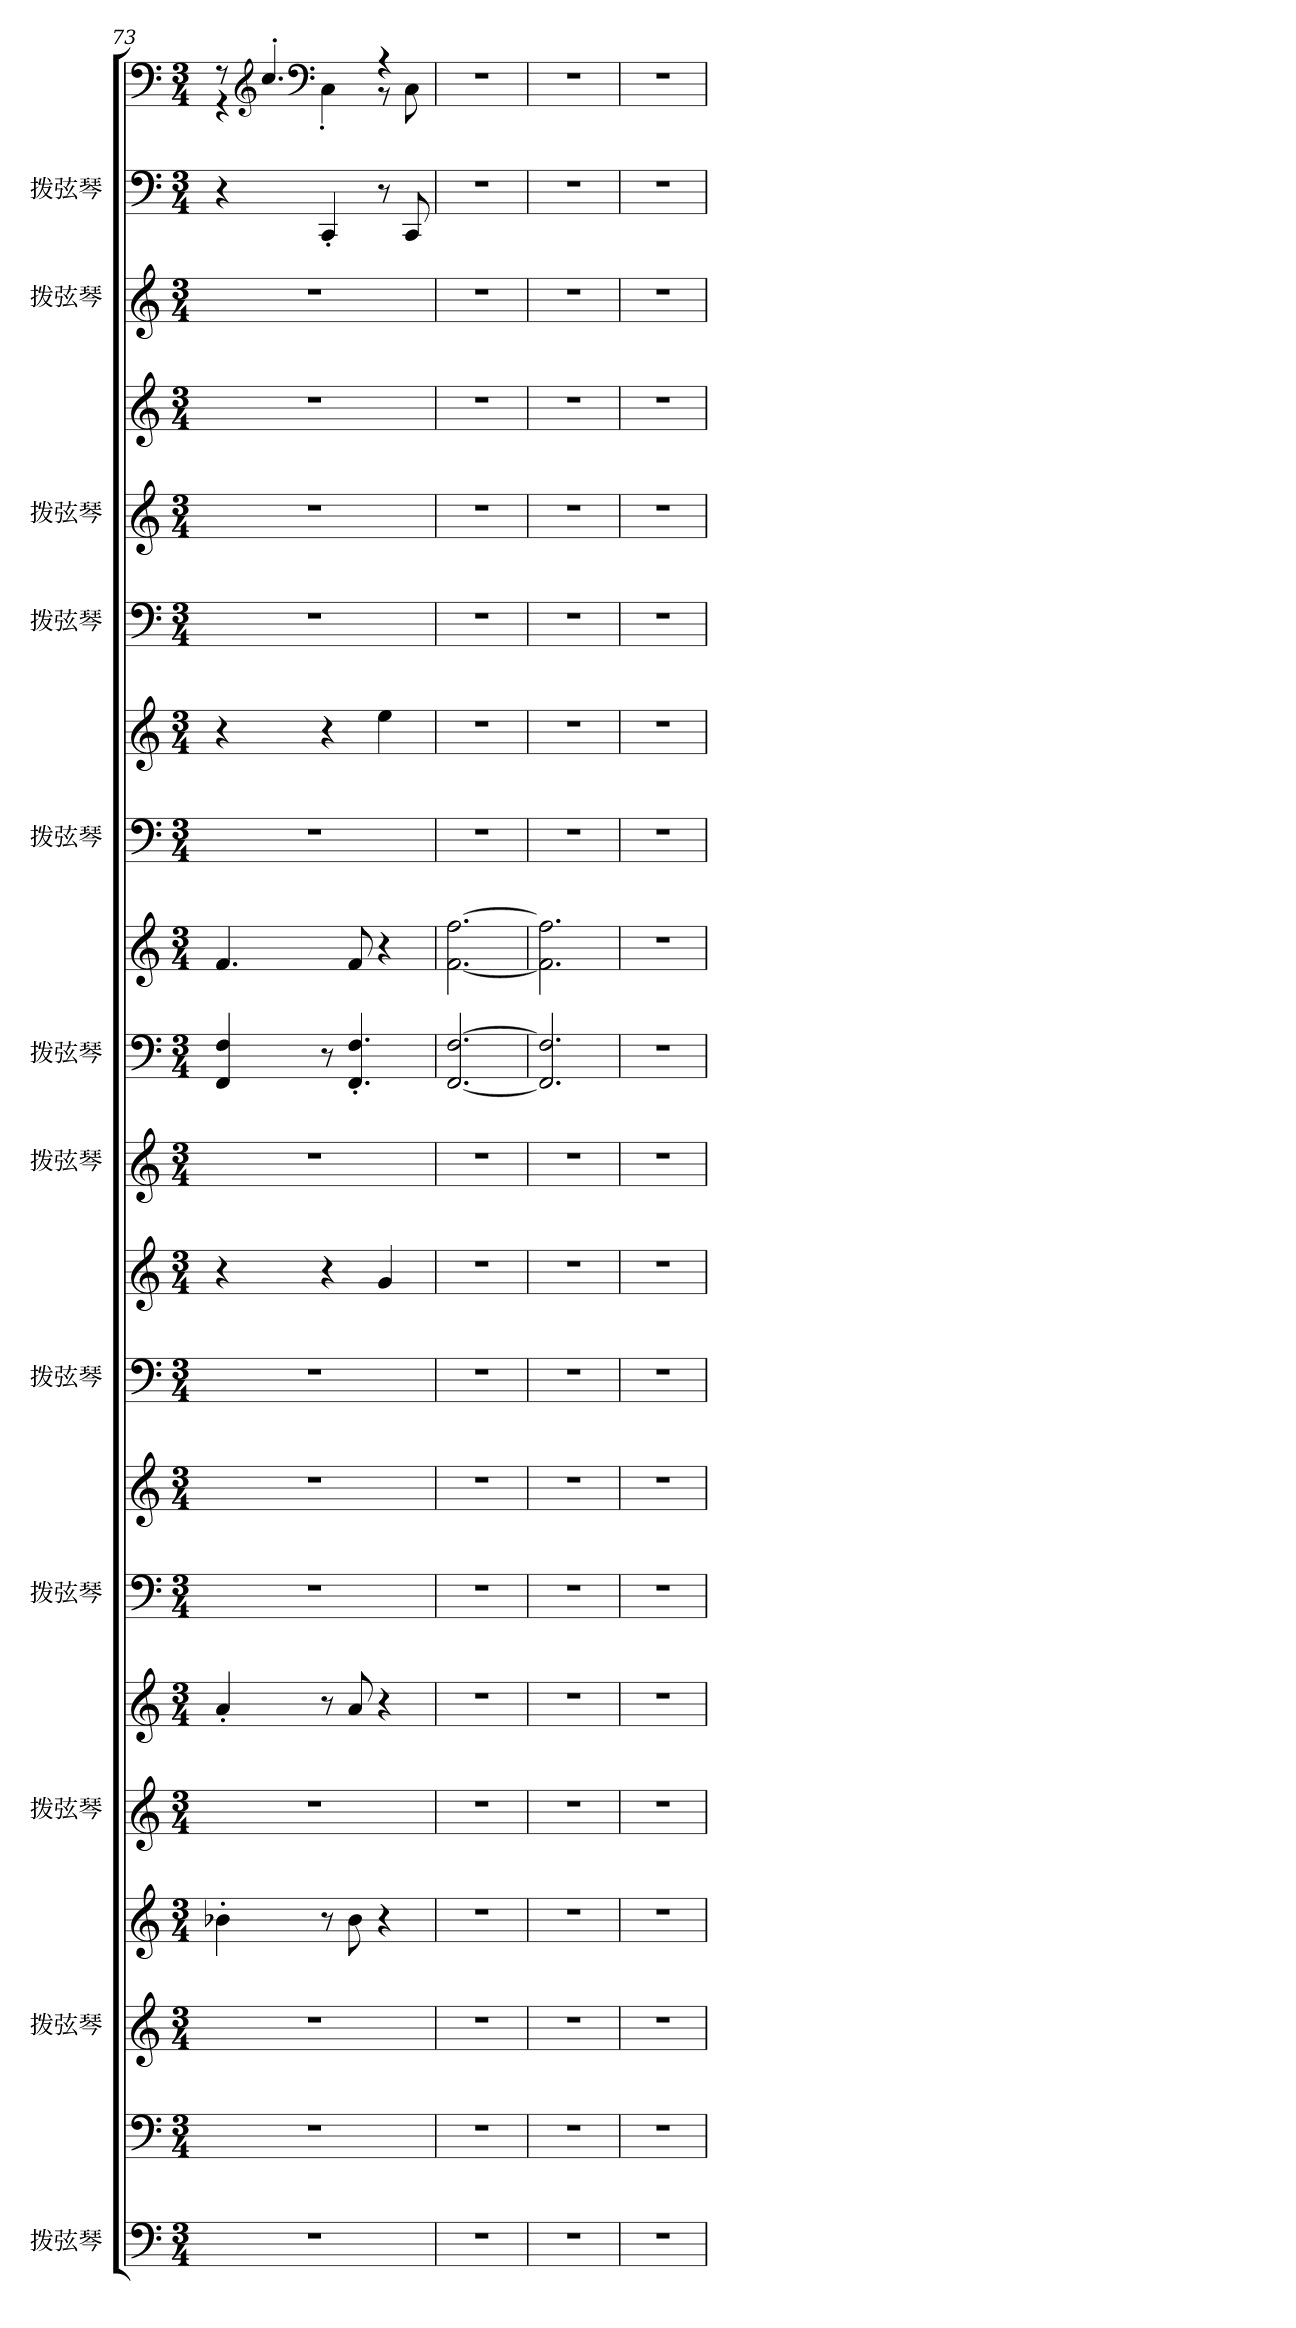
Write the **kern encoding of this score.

**kern	**kern	**kern	**kern	**kern	**kern	**kern	**kern	**kern	**kern	**kern	**kern	**kern	**kern	**kern	**kern	**kern	**kern	**kern	**kern	**kern
*part12	*part12	*part11	*part11	*part10	*part10	*part9	*part9	*part8	*part8	*part7	*part6	*part6	*part5	*part5	*part4	*part3	*part3	*part2	*part1	*part1
*staff21	*staff20	*staff19	*staff18	*staff17	*staff16	*staff15	*staff14	*staff13	*staff12	*staff11	*staff10	*staff9	*staff8	*staff7	*staff6	*staff5	*staff4	*staff3	*staff2	*staff1
*I"拨弦琴	*	*I"拨弦琴	*	*I"拨弦琴	*	*I"拨弦琴	*	*I"拨弦琴	*	*I"拨弦琴	*I"拨弦琴	*	*I"拨弦琴	*	*I"拨弦琴	*I"拨弦琴	*	*I"拨弦琴	*I"拨弦琴	*
*clefF4	*clefF4	*clefG2	*clefG2	*clefG2	*clefG2	*clefF4	*clefG2	*clefF4	*clefG2	*clefG2	*clefF4	*clefG2	*clefF4	*clefG2	*clefF4	*clefG2	*clefG2	*clefG2	*clefF4	*clefF4
*k[]	*k[]	*k[]	*k[]	*k[]	*k[]	*k[]	*k[]	*k[]	*k[]	*k[]	*k[]	*k[]	*k[]	*k[]	*k[]	*k[]	*k[]	*k[]	*k[]	*k[]
*M3/4	*M3/4	*M3/4	*M3/4	*M3/4	*M3/4	*M3/4	*M3/4	*M3/4	*M3/4	*M3/4	*M3/4	*M3/4	*M3/4	*M3/4	*M3/4	*M3/4	*M3/4	*M3/4	*M3/4	*M3/4
=73	=73	=73	=73	=73	=73	=73	=73	=73	=73	=73	=73	=73	=73	=73	=73	=73	=73	=73	=73	=73
*	*	*	*	*	*	*	*	*	*	*	*	*	*	*	*	*	*	*	*	*^
2.r	2.r	2.r	4b-X'\	2.r	4a'/	2.r	2.r	2.r	4r	2.r	4FF/ 4F/	4.f/	2.r	4r	2.r	2.r	2.r	2.r	4r	8r	4r
*	*	*	*	*	*	*	*	*	*	*	*	*	*	*	*	*	*	*	*	*clefG2	*
.	.	.	.	.	.	.	.	.	.	.	.	.	.	.	.	.	.	.	.	4.cc'/	.
*	*	*	*	*	*	*	*	*	*	*	*	*	*	*	*	*	*	*	*	*clefF4	*
.	.	.	8r	.	8r	.	.	.	4r	.	8r	.	.	4r	.	.	.	.	4CC'/	.	4C'\
.	.	.	8b-\	.	8a/	.	.	.	.	.	4.FF/' 4.F/'	8f/	.	.	.	.	.	.	.	.	.
.	.	.	4r	.	4r	.	.	.	4g/	.	.	4r	.	4ee\	.	.	.	.	8r	4r	8r
.	.	.	.	.	.	.	.	.	.	.	.	.	.	.	.	.	.	.	8CC/	.	8C\
*	*	*	*	*	*	*	*	*	*	*	*	*	*	*	*	*	*	*	*	*v	*v
=74	=74	=74	=74	=74	=74	=74	=74	=74	=74	=74	=74	=74	=74	=74	=74	=74	=74	=74	=74	=74
2.r	2.r	2.r	2.r	2.r	2.r	2.r	2.r	2.r	2.r	2.r	[2.FF/ [2.F/	[2.f\ [2.ff\	2.r	2.r	2.r	2.r	2.r	2.r	2.r	2.r
!!LO:PB:g=z
=75	=75	=75	=75	=75	=75	=75	=75	=75	=75	=75	=75	=75	=75	=75	=75	=75	=75	=75	=75	=75
2.r	2.r	2.r	2.r	2.r	2.r	2.r	2.r	2.r	2.r	2.r	2.FF/] 2.F/]	2.f\] 2.ff\]	2.r	2.r	2.r	2.r	2.r	2.r	2.r	2.r
=76	=76	=76	=76	=76	=76	=76	=76	=76	=76	=76	=76	=76	=76	=76	=76	=76	=76	=76	=76	=76
2.r	2.r	2.r	2.r	2.r	2.r	2.r	2.r	2.r	2.r	2.r	2.r	2.r	2.r	2.r	2.r	2.r	2.r	2.r	2.r	2.r
=	=	=	=	=	=	=	=	=	=	=	=	=	=	=	=	=	=	=	=	=
*-	*-	*-	*-	*-	*-	*-	*-	*-	*-	*-	*-	*-	*-	*-	*-	*-	*-	*-	*-	*-
